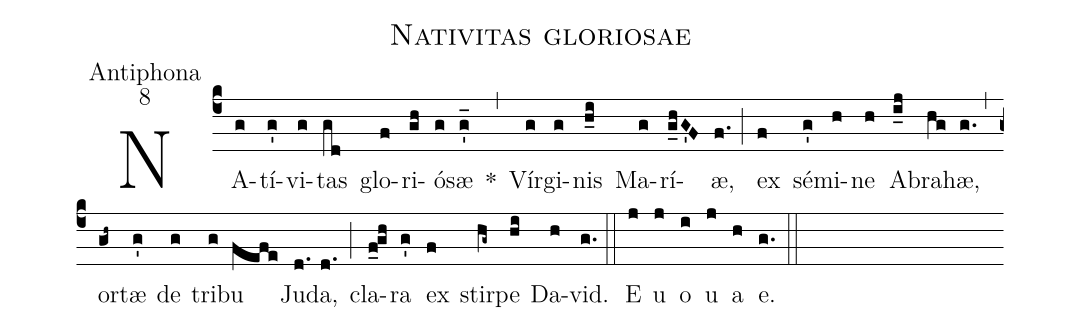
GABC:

name:Nativitas gloriosae;
office-part:Antiphona;
mode:8;
%%
(c4) NA(g)tí(g')vi(g)tas(gd) glo(f)ri(gh)ó(g)sæ(g'_) *(,) Vír(g)gi(g)nis(h_i) Ma(g)rí(g_hG'F)æ,(f.) (;) ex(f) sé(g')mi(h)ne(h) A(i_j)bra(hg)hæ,(g.) (,) or(gh~)tæ(g') de(g) tri(g)bu(fefe) Ju(d.)da,(d.) (;) cla(f_0gh)ra(g') ex(f) stir(hg~)pe(hi) Da(h)vid.(g.) (::) E(j) u(j) o(i) u(j) a(h) e.(g.) (::)
